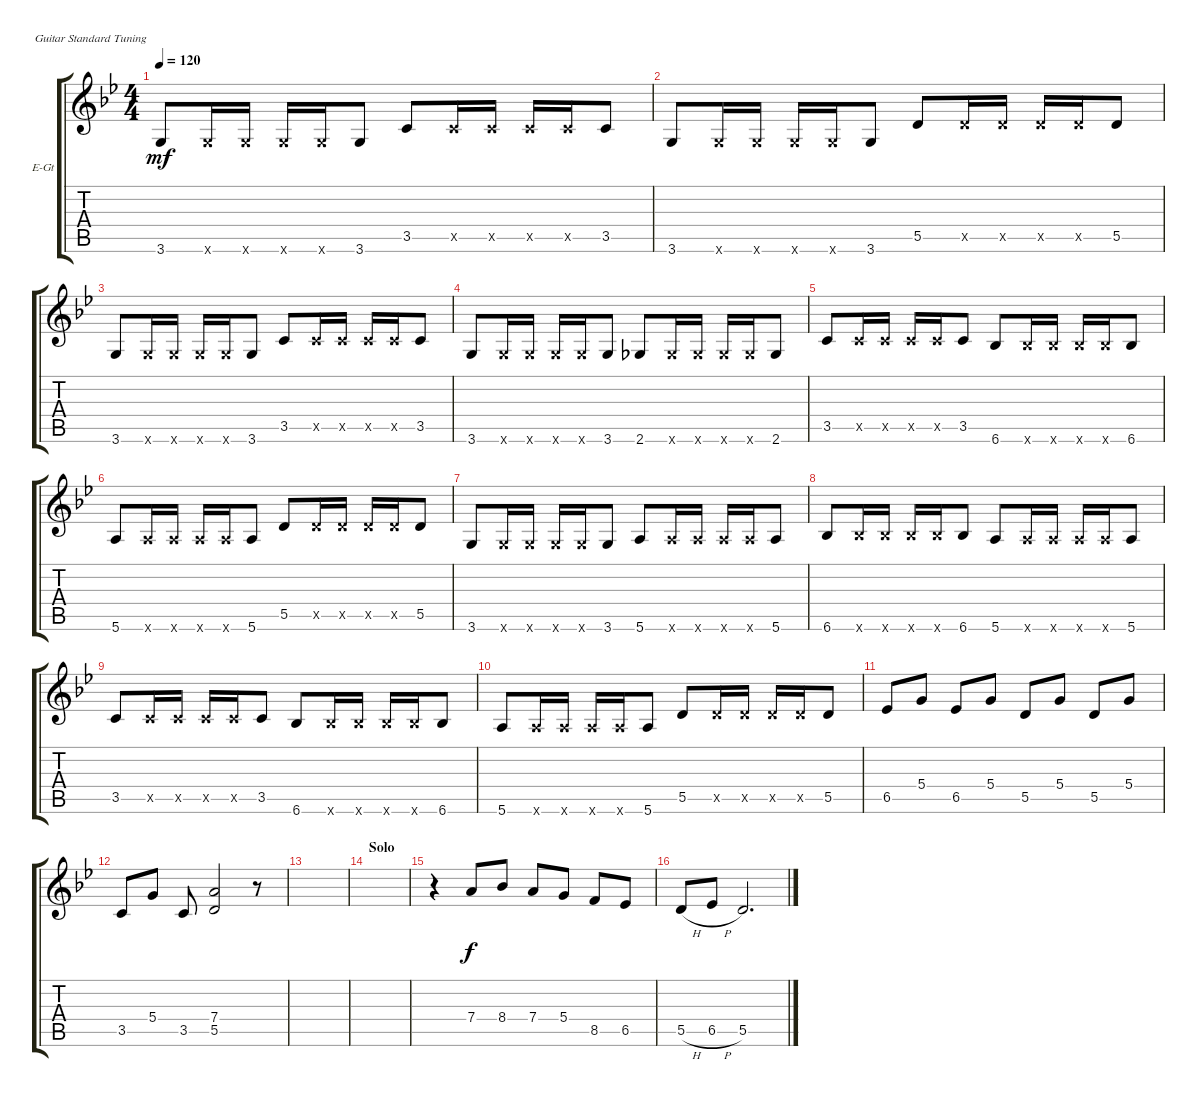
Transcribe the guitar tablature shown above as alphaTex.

\defaultSystemsLayout 4
\bracketExtendMode groupsimilarinstruments
\firstSystemTrackNameOrientation horizontal
\otherSystemsTrackNameOrientation horizontal
\track ("Electric Guitar" "E-Gt") {instrument electricguitarclean}
\staff {score tabs}
\tuning (E4 B3 G3 D3 A2 E2)
\ts (4 4)
\tempo 120
\clef g2
\ks gminor
3.6.8{dy mf} 3.6{x}.16 3.6{x}.16 3.6{x}.16 3.6{x}.16 3.6.8 3.5.8 3.5{x}.16 3.5{x}.16 3.5{x}.16 3.5{x}.16 3.5.8 |
3.6.8 3.6{x}.16 3.6{x}.16 3.6{x}.16 3.6{x}.16 3.6.8 5.5.8 5.5{x}.16 5.5{x}.16 5.5{x}.16 5.5{x}.16 5.5.8 |
3.6.8 3.6{x}.16 3.6{x}.16 3.6{x}.16 3.6{x}.16 3.6.8 3.5.8 3.5{x}.16 3.5{x}.16 3.5{x}.16 3.5{x}.16 3.5.8 |
3.6.8 3.6{x}.16 3.6{x}.16 3.6{x}.16 3.6{x}.16 3.6.8 2.6.8 2.6{x}.16 2.6{x}.16 2.6{x}.16 2.6{x}.16 2.6.8 |
3.5.8 3.5{x}.16 3.5{x}.16 3.5{x}.16 3.5{x}.16 3.5.8 6.6.8 6.6{x}.16 6.6{x}.16 6.6{x}.16 6.6{x}.16 6.6.8 |
5.6.8 5.6{x}.16 5.6{x}.16 5.6{x}.16 5.6{x}.16 5.6.8 5.5.8 5.5{x}.16 5.5{x}.16 5.5{x}.16 5.5{x}.16 5.5.8 |
3.6.8 3.6{x}.16 3.6{x}.16 3.6{x}.16 3.6{x}.16 3.6.8 5.6.8 5.6{x}.16 5.6{x}.16 5.6{x}.16 5.6{x}.16 5.6.8 |
6.6.8 6.6{x}.16 6.6{x}.16 6.6{x}.16 6.6{x}.16 6.6.8 5.6.8 5.6{x}.16 5.6{x}.16 5.6{x}.16 5.6{x}.16 5.6.8 |
3.5.8 3.5{x}.16 3.5{x}.16 3.5{x}.16 3.5{x}.16 3.5.8 6.6.8 6.6{x}.16 6.6{x}.16 6.6{x}.16 6.6{x}.16 6.6.8 |
5.6.8 5.6{x}.16 5.6{x}.16 5.6{x}.16 5.6{x}.16 5.6.8 5.5.8 5.5{x}.16 5.5{x}.16 5.5{x}.16 5.5{x}.16 5.5.8 |
6.5.8 5.4.8 6.5.8 5.4.8 5.5.8 5.4.8 5.5.8 5.4.8 |
3.5.8 5.4.8 3.5.8 (7.4 5.5).2 r.8 |
|
\section ("" "Solo")
|
r.4 7.4.8{dy f} 8.4.8 7.4.8 5.4.8 8.5.8 6.5.8 |
5.5{h}.8 6.5{h}.8 5.5.2{d}
